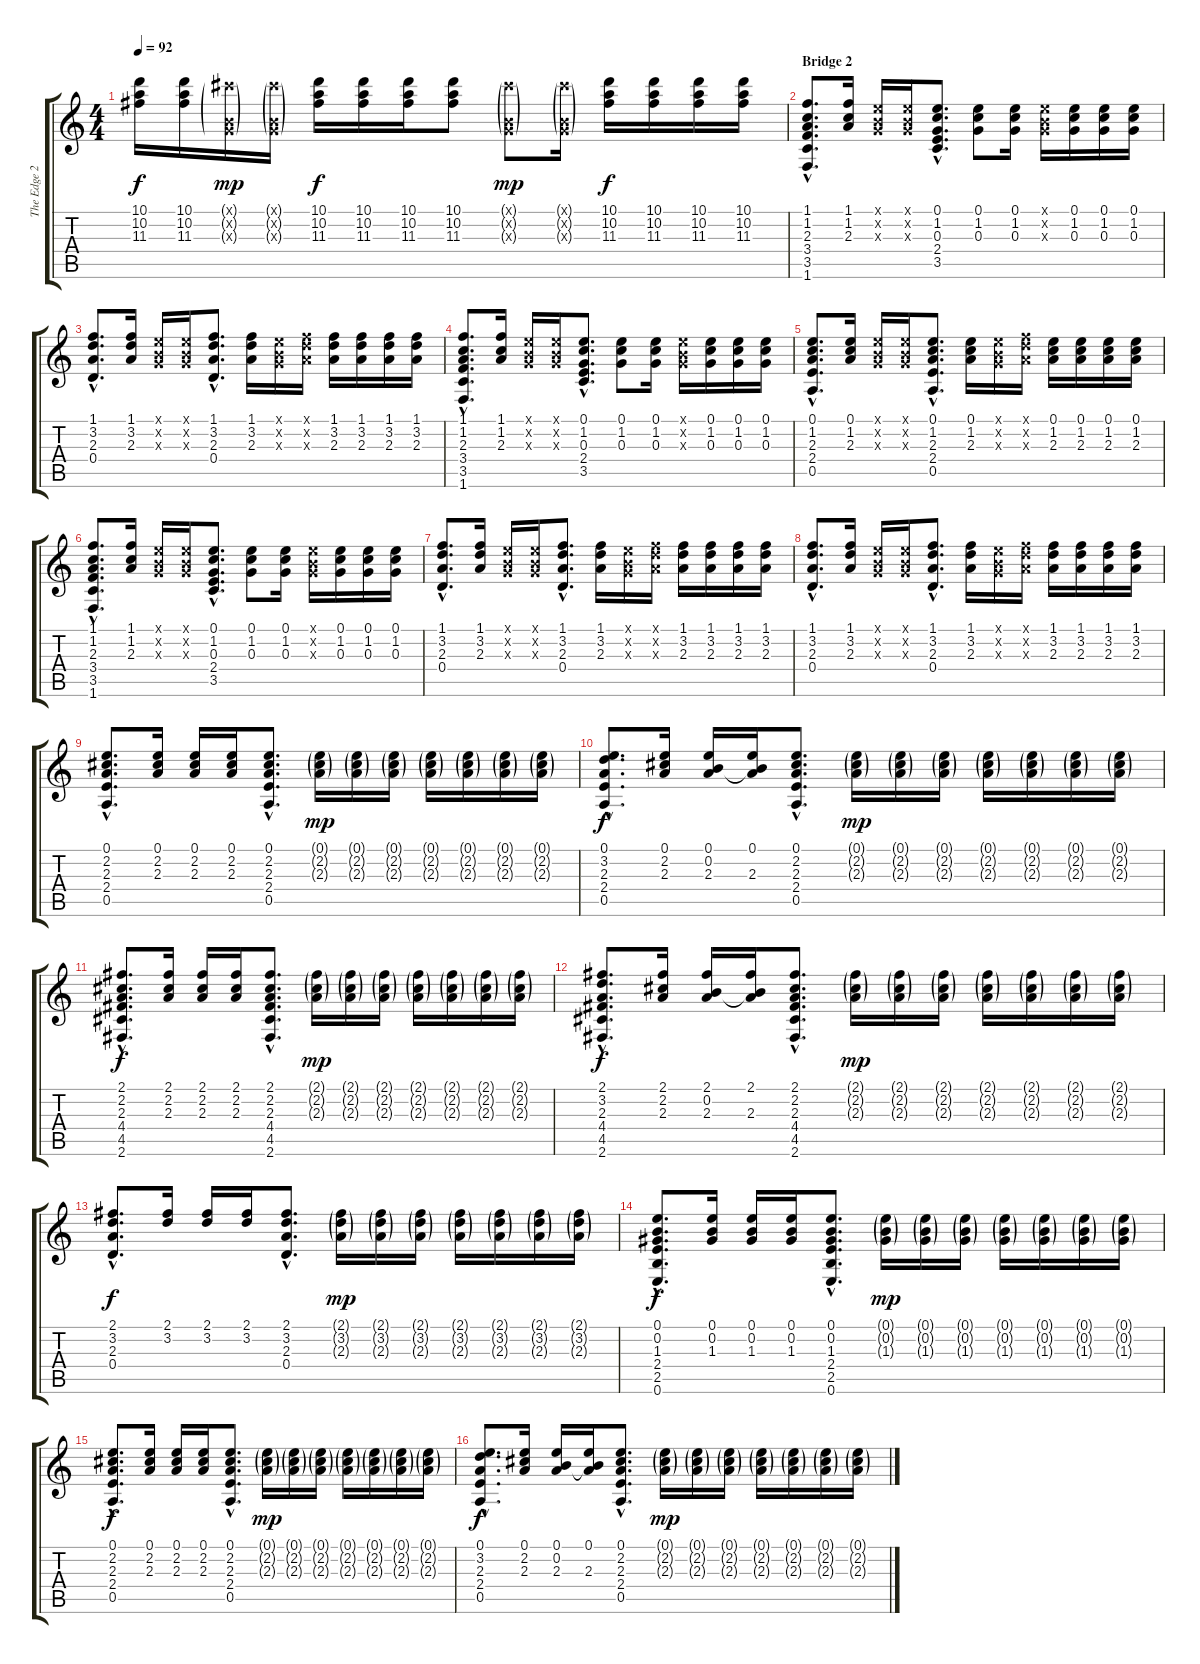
\track ("The Edge 2nd" "The Edge 2") {instrument electricguitarclean}
\staff {score tabs}
\tuning (E4 B3 G3 D3 A2 E2) {hide}
\ts (4 4)
\tempo 92
\clef g2
\ks c
(10.1 10.2 11.3).16{dy f} (10.1 10.2 11.3).16 (9.1{g x} 0.2{g x} 0.3{g x}).16{dy mp} (9.1{g x} 0.2{g x} 0.3{g x}).16 (10.1 10.2 11.3).16{dy f} (10.1 10.2 11.3).16 (10.1 10.2 11.3).16 (10.1 10.2 11.3).8 (9.1{g x} 0.2{g x} 0.3{g x}).8{dy mp} (9.1{g x} 0.2{g x} 0.3{g x}).16 (10.1 10.2 11.3).16{dy f} (10.1 10.2 11.3).16 (10.1 10.2 11.3).16 (10.1 10.2 11.3).16 |
\section ("" "Bridge 2")
(1.1{hac} 1.2{hac} 2.3{hac} 3.4{hac} 3.5{hac} 1.6{hac}).8{d} (1.1 1.2 2.3).16 (0.1{x} 0.2{x} 0.3{x}).16 (0.1{x} 0.2{x} 0.3{x}).16 (0.1{hac} 1.2{hac} 0.3{hac} 2.4{hac} 3.5{hac}).8{d} (0.1 1.2 0.3).8 (0.1 1.2 0.3).16 (0.1{x} 0.2{x} 0.3{x}).16 (0.1 1.2 0.3).16 (0.1 1.2 0.3).16 (0.1 1.2 0.3).16 |
(1.1{hac} 3.2{hac} 2.3{hac} 0.4{hac}).8{d} (1.1 3.2 2.3).16 (0.1{x} 0.2{x} 0.3{x}).16 (0.1{x} 0.2{x} 0.3{x}).16 (1.1{hac} 3.2{hac} 2.3{hac} 0.4{hac}).8{d} (1.1 3.2 2.3).16 (0.1{x} 0.2{x} 0.3{x}).16 (1.1{x} 3.2{x} 2.3{x}).16 (1.1 3.2 2.3).16 (1.1 3.2 2.3).16 (1.1 3.2 2.3).16 (1.1 3.2 2.3).16 |
(1.1{hac} 1.2{hac} 2.3{hac} 3.4{hac} 3.5{hac} 1.6{hac}).8{d} (1.1 1.2 2.3).16 (0.1{x} 0.2{x} 0.3{x}).16 (0.1{x} 0.2{x} 0.3{x}).16 (0.1{hac} 1.2{hac} 0.3{hac} 2.4{hac} 3.5{hac}).8{d} (0.1 1.2 0.3).8 (0.1 1.2 0.3).16 (0.1{x} 0.2{x} 0.3{x}).16 (0.1 1.2 0.3).16 (0.1 1.2 0.3).16 (0.1 1.2 0.3).16 |
(0.1{hac} 1.2{hac} 2.3{hac} 2.4{hac} 0.5{hac}).8{d} (0.1 1.2 2.3).16 (0.1{x} 0.2{x} 0.3{x}).16 (0.1{x} 0.2{x} 0.3{x}).16 (0.1{hac} 1.2{hac} 2.3{hac} 2.4{hac} 0.5{hac}).8{d} (0.1 1.2 2.3).16 (0.1{x} 0.2{x} 0.3{x}).16 (1.1{x} 3.2{x} 2.3{x}).16 (0.1 1.2 2.3).16 (0.1 1.2 2.3).16 (0.1 1.2 2.3).16 (0.1 1.2 2.3).16 |
(1.1{hac} 1.2{hac} 2.3{hac} 3.4{hac} 3.5{hac} 1.6{hac}).8{d} (1.1 1.2 2.3).16 (0.1{x} 0.2{x} 0.3{x}).16 (0.1{x} 0.2{x} 0.3{x}).16 (0.1{hac} 1.2{hac} 0.3{hac} 2.4{hac} 3.5{hac}).8{d} (0.1 1.2 0.3).8 (0.1 1.2 0.3).16 (0.1{x} 0.2{x} 0.3{x}).16 (0.1 1.2 0.3).16 (0.1 1.2 0.3).16 (0.1 1.2 0.3).16 |
(1.1{hac} 3.2{hac} 2.3{hac} 0.4{hac}).8{d} (1.1 3.2 2.3).16 (0.1{x} 0.2{x} 0.3{x}).16 (0.1{x} 0.2{x} 0.3{x}).16 (1.1{hac} 3.2{hac} 2.3{hac} 0.4{hac}).8{d} (1.1 3.2 2.3).16 (0.1{x} 0.2{x} 0.3{x}).16 (1.1{x} 3.2{x} 2.3{x}).16 (1.1 3.2 2.3).16 (1.1 3.2 2.3).16 (1.1 3.2 2.3).16 (1.1 3.2 2.3).16 |
(1.1{hac} 3.2{hac} 2.3{hac} 0.4{hac}).8{d} (1.1 3.2 2.3).16 (0.1{x} 0.2{x} 0.3{x}).16 (0.1{x} 0.2{x} 0.3{x}).16 (1.1{hac} 3.2{hac} 2.3{hac} 0.4{hac}).8{d} (1.1 3.2 2.3).16 (0.1{x} 0.2{x} 0.3{x}).16 (1.1{x} 3.2{x} 2.3{x}).16 (1.1 3.2 2.3).16 (1.1 3.2 2.3).16 (1.1 3.2 2.3).16 (1.1 3.2 2.3).16 |
(0.1{hac} 2.2{hac} 2.3{hac} 2.4{hac} 0.5{hac}).8{d} (0.1 2.2 2.3).16 (0.1 2.2 2.3).16 (0.1 2.2 2.3).16 (0.1{hac} 2.2{hac} 2.3{hac} 2.4{hac} 0.5{hac}).8{d} (0.1{g} 2.2{g} 2.3{g}).16{dy mp} (0.1{g} 2.2{g} 2.3{g}).16 (0.1{g} 2.2{g} 2.3{g}).16 (0.1{g} 2.2{g} 2.3{g}).16 (0.1{g} 2.2{g} 2.3{g}).16 (0.1{g} 2.2{g} 2.3{g}).16 (0.1{g} 2.2{g} 2.3{g}).16 |
(0.1{hac} 3.2{hac} 2.3{hac} 2.4{hac} 0.5{hac}).8{d dy f} (0.1 2.2 2.3).16 (0.1 0.2 2.3).16 (0.1 0.2{t} 2.3).16 (0.1{hac} 2.2{hac} 2.3{hac} 2.4{hac} 0.5{hac}).8{d} (0.1{g} 2.2{g} 2.3{g}).16{dy mp} (0.1{g} 2.2{g} 2.3{g}).16 (0.1{g} 2.2{g} 2.3{g}).16 (0.1{g} 2.2{g} 2.3{g}).16 (0.1{g} 2.2{g} 2.3{g}).16 (0.1{g} 2.2{g} 2.3{g}).16 (0.1{g} 2.2{g} 2.3{g}).16 |
(2.1{hac} 2.2{hac} 2.3{hac} 4.4{hac} 4.5{hac} 2.6{hac}).8{d dy f} (2.1 2.2 2.3).16 (2.1 2.2 2.3).16 (2.1 2.2 2.3).16 (2.1{hac} 2.2{hac} 2.3{hac} 4.4{hac} 4.5{hac} 2.6{hac}).8{d} (2.1{g} 2.2{g} 2.3{g}).16{dy mp} (2.1{g} 2.2{g} 2.3{g}).16 (2.1{g} 2.2{g} 2.3{g}).16 (2.1{g} 2.2{g} 2.3{g}).16 (2.1{g} 2.2{g} 2.3{g}).16 (2.1{g} 2.2{g} 2.3{g}).16 (2.1{g} 2.2{g} 2.3{g}).16 |
(2.1{hac} 3.2{hac} 2.3{hac} 4.4{hac} 4.5{hac} 2.6{hac}).8{d dy f} (2.1 2.2 2.3).16 (2.1 0.2 2.3).16 (2.1 0.2{t} 2.3).16 (2.1{hac} 2.2{hac} 2.3{hac} 4.4{hac} 4.5{hac} 2.6{hac}).8{d} (2.1{g} 2.2{g} 2.3{g}).16{dy mp} (2.1{g} 2.2{g} 2.3{g}).16 (2.1{g} 2.2{g} 2.3{g}).16 (2.1{g} 2.2{g} 2.3{g}).16 (2.1{g} 2.2{g} 2.3{g}).16 (2.1{g} 2.2{g} 2.3{g}).16 (2.1{g} 2.2{g} 2.3{g}).16 |
(2.1{hac} 3.2{hac} 2.3{hac} 0.4{hac}).8{d dy f} (2.1 3.2).16 (2.1 3.2).16 (2.1 3.2).16 (2.1{hac} 3.2{hac} 2.3{hac} 0.4{hac}).8{d} (2.1{g} 3.2{g} 2.3{g}).16{dy mp} (2.1{g} 3.2{g} 2.3{g}).16 (2.1{g} 3.2{g} 2.3{g}).16 (2.1{g} 3.2{g} 2.3{g}).16 (2.1{g} 3.2{g} 2.3{g}).16 (2.1{g} 3.2{g} 2.3{g}).16 (2.1{g} 3.2{g} 2.3{g}).16 |
(0.1{hac} 0.2{hac} 1.3{hac} 2.4{hac} 2.5{hac} 0.6{hac}).8{d dy f} (0.1 0.2 1.3).16 (0.1 0.2 1.3).16 (0.1 0.2 1.3).16 (0.1{hac} 0.2{hac} 1.3{hac} 2.4{hac} 2.5{hac} 0.6{hac}).8{d} (0.1{g} 0.2{g} 1.3{g}).16{dy mp} (0.1{g} 0.2{g} 1.3{g}).16 (0.1{g} 0.2{g} 1.3{g}).16 (0.1{g} 0.2{g} 1.3{g}).16 (0.1{g} 0.2{g} 1.3{g}).16 (0.1{g} 0.2{g} 1.3{g}).16 (0.1{g} 0.2{g} 1.3{g}).16 |
(0.1{hac} 2.2{hac} 2.3{hac} 2.4{hac} 0.5{hac}).8{d dy f} (0.1 2.2 2.3).16 (0.1 2.2 2.3).16 (0.1 2.2 2.3).16 (0.1{hac} 2.2{hac} 2.3{hac} 2.4{hac} 0.5{hac}).8{d} (0.1{g} 2.2{g} 2.3{g}).16{dy mp} (0.1{g} 2.2{g} 2.3{g}).16 (0.1{g} 2.2{g} 2.3{g}).16 (0.1{g} 2.2{g} 2.3{g}).16 (0.1{g} 2.2{g} 2.3{g}).16 (0.1{g} 2.2{g} 2.3{g}).16 (0.1{g} 2.2{g} 2.3{g}).16 |
(0.1{hac} 3.2{hac} 2.3{hac} 2.4{hac} 0.5{hac}).8{d dy f} (0.1 2.2 2.3).16 (0.1 0.2 2.3).16 (0.1 0.2{t} 2.3).16 (0.1{hac} 2.2{hac} 2.3{hac} 2.4{hac} 0.5{hac}).8{d} (0.1{g} 2.2{g} 2.3{g}).16{dy mp} (0.1{g} 2.2{g} 2.3{g}).16 (0.1{g} 2.2{g} 2.3{g}).16 (0.1{g} 2.2{g} 2.3{g}).16 (0.1{g} 2.2{g} 2.3{g}).16 (0.1{g} 2.2{g} 2.3{g}).16 (0.1{g} 2.2{g} 2.3{g}).16
